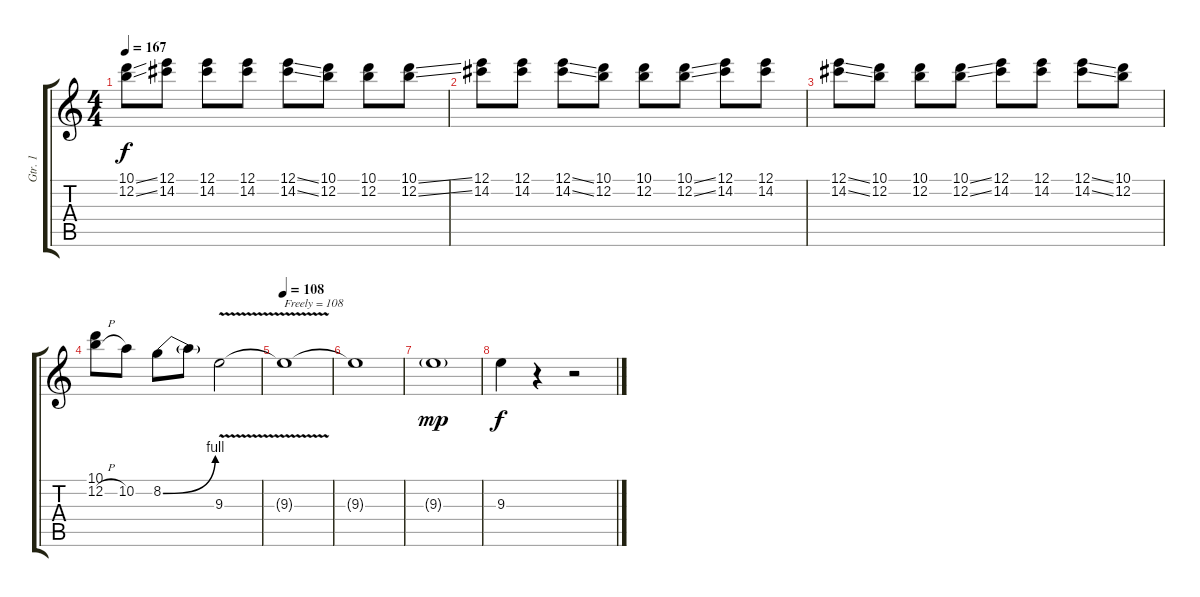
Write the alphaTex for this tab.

\track ("Gtr. 1" "Gtr. 1") {instrument distortionguitar}
\staff {score tabs}
\tuning (E4 B3 G3 D3 A2 E2) {hide}
\ts (4 4)
\tempo 167
\clef g2
\ks c
(10.1{ss} 12.2{ss}).8{dy f} (12.1 14.2).8 (12.1 14.2).8 (12.1 14.2).8 (12.1{ss} 14.2{ss}).8 (10.1 12.2).8 (10.1 12.2).8 (10.1{ss} 12.2{ss}).8 |
(12.1 14.2).8 (12.1 14.2).8 (12.1{ss} 14.2{ss}).8 (10.1 12.2).8 (10.1 12.2).8 (10.1{ss} 12.2{ss}).8 (12.1 14.2).8 (12.1 14.2).8 |
(12.1{ss} 14.2{ss}).8 (10.1 12.2).8 (10.1 12.2).8 (10.1{ss} 12.2{ss}).8 (12.1 14.2).8 (12.1 14.2).8 (12.1{ss} 14.2{ss}).8 (10.1 12.2).8 |
(10.1 12.2{h}).8 10.2.8 8.2{be (bend 0 0 60 4)}.8 8.2{t}.8 9.3{v}.2 |
\tempo 108
9.3{t}.1{txt "Freely = 108"} |
9.3{t}.1 |
9.3{g}.1{dy mp} |
9.3.4{dy f} r.4 r.2
